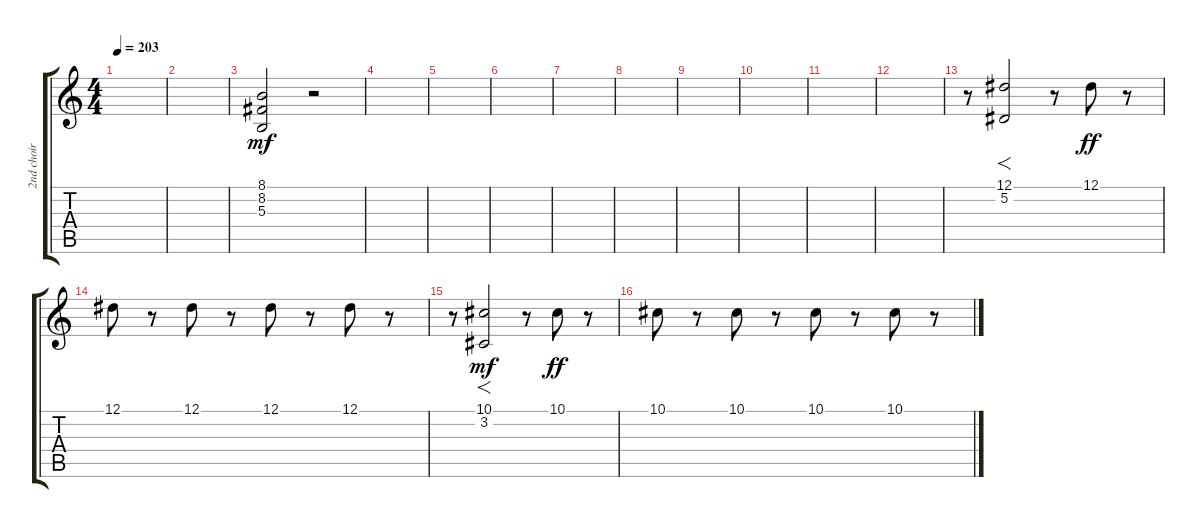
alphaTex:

\track ("2nd choir" "2nd choir") {instrument pad4choir}
\staff {score tabs}
\tuning (Eb4 Bb3 Gb3 Db3 Ab2 Eb2) {hide}
\ts (4 4)
\tempo 203
\clef g2
\ks c
|
|
(8.1 8.2 5.3).2{dy mf} r.2 |
|
|
|
|
|
|
|
|
|
r.8 (12.1 5.2).2{f} r.8 12.1.8{dy ff} r.8 |
12.1.8 r.8 12.1.8 r.8 12.1.8 r.8 12.1.8 r.8 |
r.8 (10.1 3.2).2{f dy mf} r.8 10.1.8{dy ff} r.8 |
10.1.8 r.8 10.1.8 r.8 10.1.8 r.8 10.1.8 r.8
